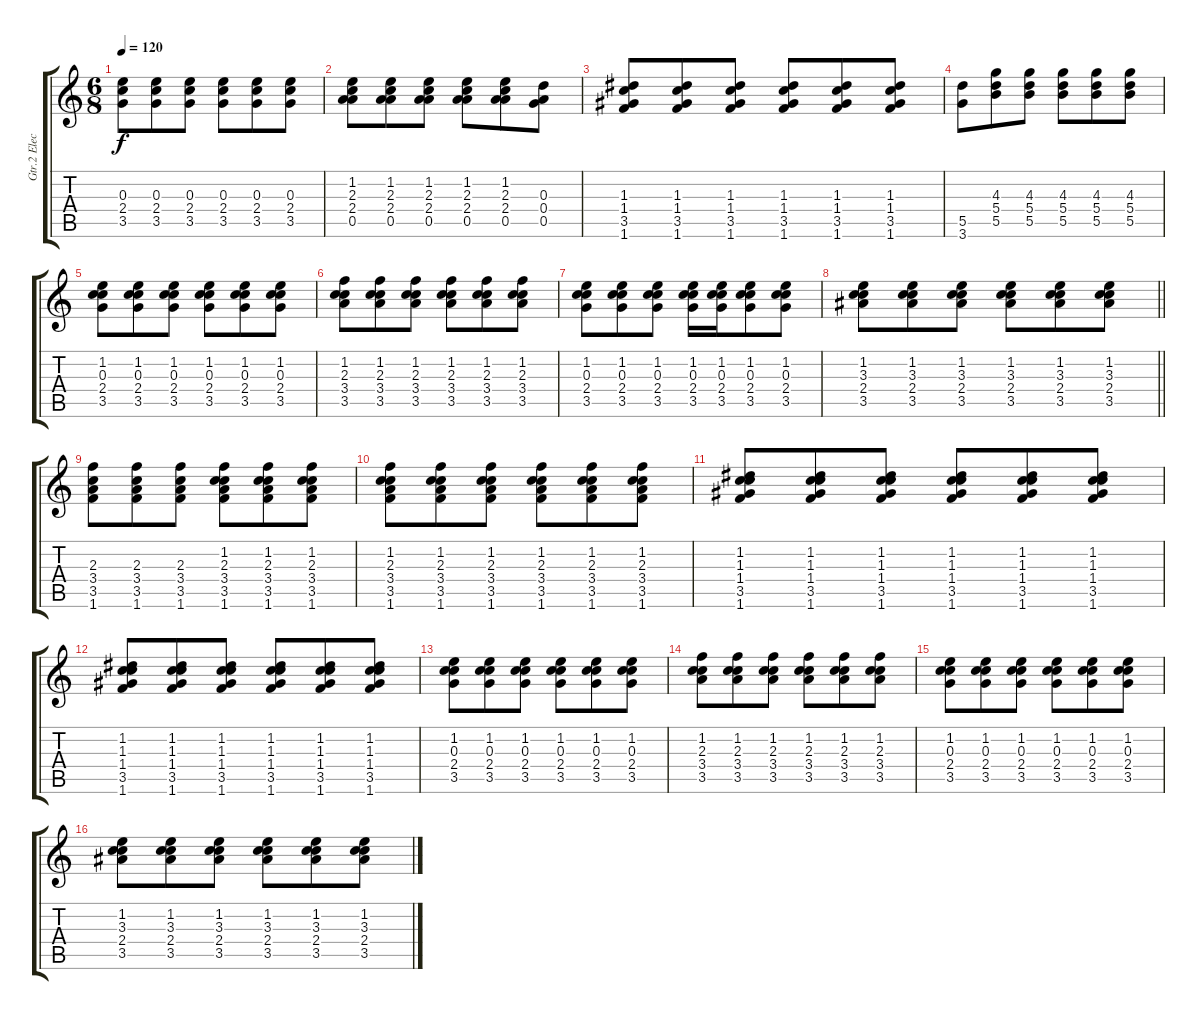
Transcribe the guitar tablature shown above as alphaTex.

\track ("Gtr.2 Electric Gtr.(Clean Tone)" "Gtr.2 Elec") {instrument electricguitarclean}
\staff {score tabs}
\tuning (E4 B3 G3 D4 A3 E3) {hide}
\ts (6 8)
\tempo 120
\clef g2
\ks c
(0.3 2.4 3.5).8{dy f} (0.3 2.4 3.5).8 (0.3 2.4 3.5).8 (0.3 2.4 3.5).8 (0.3 2.4 3.5).8 (0.3 2.4 3.5).8 |
(1.2 2.3 2.4 0.5).8 (1.2 2.3 2.4 0.5).8 (1.2 2.3 2.4 0.5).8 (1.2 2.3 2.4 0.5).8 (1.2 2.3 2.4 0.5).8 (0.3 0.4 0.5).8 |
(1.3 1.4 3.5 1.6).8 (1.3 1.4 3.5 1.6).8 (1.3 1.4 3.5 1.6).8 (1.3 1.4 3.5 1.6).8 (1.3 1.4 3.5 1.6).8 (1.3 1.4 3.5 1.6).8 |
(5.5 3.6).8 (4.3 5.4 5.5).8 (4.3 5.4 5.5).8 (4.3 5.4 5.5).8 (4.3 5.4 5.5).8 (4.3 5.4 5.5).8 |
(1.2 0.3 2.4 3.5).8 (1.2 0.3 2.4 3.5).8 (1.2 0.3 2.4 3.5).8 (1.2 0.3 2.4 3.5).8 (1.2 0.3 2.4 3.5).8 (1.2 0.3 2.4 3.5).8 |
(1.2 2.3 3.4 3.5).8 (1.2 2.3 3.4 3.5).8 (1.2 2.3 3.4 3.5).8 (1.2 2.3 3.4 3.5).8 (1.2 2.3 3.4 3.5).8 (1.2 2.3 3.4 3.5).8 |
(1.2 0.3 2.4 3.5).8 (1.2 0.3 2.4 3.5).8 (1.2 0.3 2.4 3.5).8 (1.2 0.3 2.4 3.5).16 (1.2 0.3 2.4 3.5).16 (1.2 0.3 2.4 3.5).8 (1.2 0.3 2.4 3.5).8 |
\barLineRight lightlight
(1.2 3.3 2.4 3.5).8 (1.2 3.3 2.4 3.5).8 (1.2 3.3 2.4 3.5).8 (1.2 3.3 2.4 3.5).8 (1.2 3.3 2.4 3.5).8 (1.2 3.3 2.4 3.5).8 |
(2.3 3.4 3.5 1.6).8 (2.3 3.4 3.5 1.6).8 (2.3 3.4 3.5 1.6).8 (1.2 2.3 3.4 3.5 1.6).8 (1.2 2.3 3.4 3.5 1.6).8 (1.2 2.3 3.4 3.5 1.6).8 |
(1.2 2.3 3.4 3.5 1.6).8 (1.2 2.3 3.4 3.5 1.6).8 (1.2 2.3 3.4 3.5 1.6).8 (1.2 2.3 3.4 3.5 1.6).8 (1.2 2.3 3.4 3.5 1.6).8 (1.2 2.3 3.4 3.5 1.6).8 |
(1.2 1.3 1.4 3.5 1.6).8 (1.2 1.3 1.4 3.5 1.6).8 (1.2 1.3 1.4 3.5 1.6).8 (1.2 1.3 1.4 3.5 1.6).8 (1.2 1.3 1.4 3.5 1.6).8 (1.2 1.3 1.4 3.5 1.6).8 |
(1.2 1.3 1.4 3.5 1.6).8 (1.2 1.3 1.4 3.5 1.6).8 (1.2 1.3 1.4 3.5 1.6).8 (1.2 1.3 1.4 3.5 1.6).8 (1.2 1.3 1.4 3.5 1.6).8 (1.2 1.3 1.4 3.5 1.6).8 |
(1.2 0.3 2.4 3.5).8 (1.2 0.3 2.4 3.5).8 (1.2 0.3 2.4 3.5).8 (1.2 0.3 2.4 3.5).8 (1.2 0.3 2.4 3.5).8 (1.2 0.3 2.4 3.5).8 |
(1.2 2.3 3.4 3.5).8 (1.2 2.3 3.4 3.5).8 (1.2 2.3 3.4 3.5).8 (1.2 2.3 3.4 3.5).8 (1.2 2.3 3.4 3.5).8 (1.2 2.3 3.4 3.5).8 |
(1.2 0.3 2.4 3.5).8 (1.2 0.3 2.4 3.5).8 (1.2 0.3 2.4 3.5).8 (1.2 0.3 2.4 3.5).8 (1.2 0.3 2.4 3.5).8 (1.2 0.3 2.4 3.5).8 |
(1.2 3.3 2.4 3.5).8 (1.2 3.3 2.4 3.5).8 (1.2 3.3 2.4 3.5).8 (1.2 3.3 2.4 3.5).8 (1.2 3.3 2.4 3.5).8 (1.2 3.3 2.4 3.5).8
